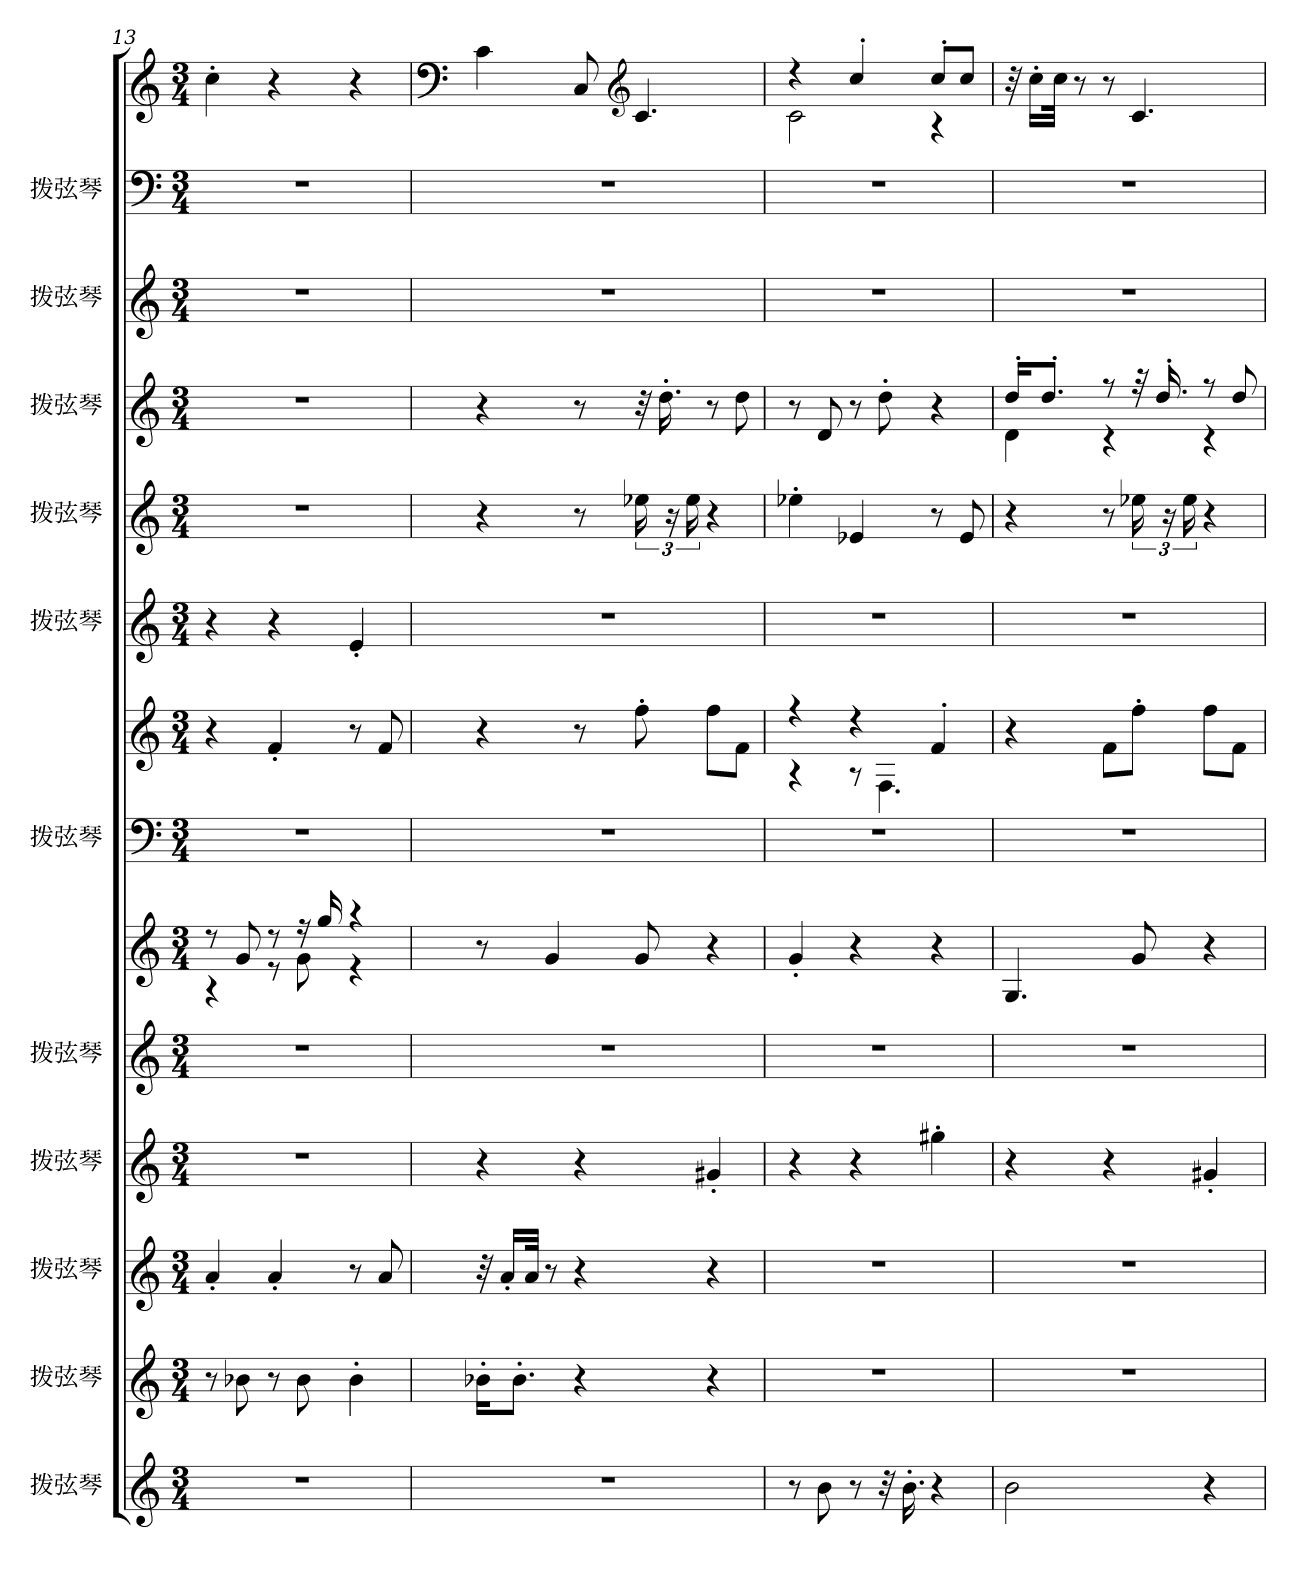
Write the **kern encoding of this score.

**kern	**kern	**kern	**kern	**kern	**kern	**kern	**kern	**kern	**kern	**kern	**kern	**kern	**kern
*part11	*part10	*part9	*part8	*part7	*part7	*part6	*part6	*part5	*part4	*part3	*part2	*part1	*part1
*staff14	*staff13	*staff12	*staff11	*staff10	*staff9	*staff8	*staff7	*staff6	*staff5	*staff4	*staff3	*staff2	*staff1
*I"拨弦琴	*I"拨弦琴	*I"拨弦琴	*I"拨弦琴	*I"拨弦琴	*	*I"拨弦琴	*	*I"拨弦琴	*I"拨弦琴	*I"拨弦琴	*I"拨弦琴	*I"拨弦琴	*
*clefG2	*clefG2	*clefG2	*clefG2	*clefG2	*clefG2	*clefF4	*clefG2	*clefG2	*clefG2	*clefG2	*clefG2	*clefF4	*clefG2
*k[]	*k[]	*k[]	*k[]	*k[]	*k[]	*k[]	*k[]	*k[]	*k[]	*k[]	*k[]	*k[]	*k[]
*M3/4	*M3/4	*M3/4	*M3/4	*M3/4	*M3/4	*M3/4	*M3/4	*M3/4	*M3/4	*M3/4	*M3/4	*M3/4	*M3/4
=13	=13	=13	=13	=13	=13	=13	=13	=13	=13	=13	=13	=13	=13
*	*	*	*	*	*^	*	*	*	*	*	*	*	*
2.r	8r	4a'/	2.r	2.r	8r	4r	2.r	4r	4r	2.r	2.r	2.r	2.r	4cc'\
.	8b-X\	.	.	.	8g/	.	.	.	.	.	.	.	.	.
.	8r	4a'/	.	.	8r	8r	.	4f'/	4r	.	.	.	.	4r
.	8b-\	.	.	.	16r	8g\	.	.	.	.	.	.	.	.
.	.	.	.	.	16gg/	.	.	.	.	.	.	.	.	.
.	4b-'\	8r	.	.	4r	4r	.	8r	4e'/	.	.	.	.	4r
.	.	8a/	.	.	.	.	.	8f/	.	.	.	.	.	.
*	*	*	*	*	*v	*v	*	*	*	*	*	*	*	*
=14	=14	=14	=14	=14	=14	=14	=14	=14	=14	=14	=14	=14	=14
*	*	*	*	*	*	*	*	*	*	*	*	*	*clefF4
2.r	16b-X'\KL	32r	4r	2.r	8r	2.r	4r	2.r	4r	4r	2.r	2.r	4c\
.	.	16a'/LL	.	.	.	.	.	.	.	.	.	.	.
.	8.b-'\J	.	.	.	.	.	.	.	.	.	.	.	.
.	.	32a/JJk	.	.	.	.	.	.	.	.	.	.	.
.	.	8r	.	.	4g/	.	.	.	.	.	.	.	.
.	4r	4r	4r	.	.	.	8r	.	8r	8r	.	.	8C/
*	*	*	*	*	*	*	*	*	*	*	*	*	*clefG2
.	.	.	.	.	8g/	.	8ff'\	.	24ee-X\	32r	.	.	4.c/
.	.	.	.	.	.	.	.	.	.	16.dd'\	.	.	.
.	.	.	.	.	.	.	.	.	24r	.	.	.	.
.	.	.	.	.	.	.	.	.	24ee-\	.	.	.	.
.	4r	4r	4g#X'/	.	4r	.	8ff\L	.	4r	8r	.	.	.
.	.	.	.	.	.	.	8f\J	.	.	8dd\	.	.	.
!!LO:PB:g=z
=15	=15	=15	=15	=15	=15	=15	=15	=15	=15	=15	=15	=15	=15
*	*	*	*	*	*	*	*^	*	*	*	*	*	*^
8r	2.r	2.r	4r	2.r	4g'/	2.r	4r	4r	2.r	4ee-X'\	8r	2.r	2.r	4r	2c\
8b\	.	.	.	.	.	.	.	.	.	.	8d/	.	.	.	.
8r	.	.	4r	.	4r	.	4r	8r	.	4e-X/	8r	.	.	4cc'/	.
32r	.	.	.	.	.	.	.	4.F\	.	.	8dd'\	.	.	.	.
16.b'\	.	.	.	.	.	.	.	.	.	.	.	.	.	.	.
4r	.	.	4gg#X'\	.	4r	.	4f'/	.	.	8r	4r	.	.	8cc'/L	4r
.	.	.	.	.	.	.	.	.	.	8e-/	.	.	.	8cc/J	.
*	*	*	*	*	*	*	*v	*v	*	*	*	*	*	*v	*v
=16	=16	=16	=16	=16	=16	=16	=16	=16	=16	=16	=16	=16	=16
*	*	*	*	*	*	*	*	*	*	*^	*	*	*
2b\	2.r	2.r	4r	2.r	4.G/	2.r	4r	2.r	4r	16dd'/KL	4d\	2.r	2.r	32r
.	.	.	.	.	.	.	.	.	.	.	.	.	.	16cc'\LL
.	.	.	.	.	.	.	.	.	.	8.dd'/J	.	.	.	.
.	.	.	.	.	.	.	.	.	.	.	.	.	.	32cc\JJk
.	.	.	.	.	.	.	.	.	.	.	.	.	.	8r
.	.	.	4r	.	.	.	8f\L	.	8r	8r	4r	.	.	8r
.	.	.	.	.	8g/	.	8ff'\J	.	24ee-X\	32r	.	.	.	4.c/
.	.	.	.	.	.	.	.	.	.	16.dd'/	.	.	.	.
.	.	.	.	.	.	.	.	.	24r	.	.	.	.	.
.	.	.	.	.	.	.	.	.	24ee-\	.	.	.	.	.
4r	.	.	4g#X'/	.	4r	.	8ff\L	.	4r	8r	4r	.	.	.
.	.	.	.	.	.	.	8f\J	.	.	8dd/	.	.	.	.
*	*	*	*	*	*	*	*	*	*	*v	*v	*	*	*
=	=	=	=	=	=	=	=	=	=	=	=	=	=
*-	*-	*-	*-	*-	*-	*-	*-	*-	*-	*-	*-	*-	*-
